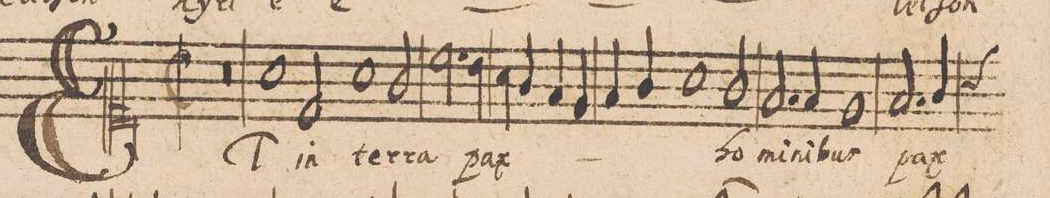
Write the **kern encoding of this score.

**kern	**text
*I"[CANTVS.]	*
*clefC1	*
*k[]	*
*met(C|)	*
*M2/1	*
0r	.
=2-	=2-
1a\	ET
2d/	in
1a\	ter-
=3-	=3-
2g/	-ra
*2\right	*
2.cc\	pax
4b\	.
=4-	=4-
4a\	.
4g/	.
4f/	.
4e/	.
4f/	.
4g/	.
1a\	.
=5-	=5-
2g/	ho-
2.f/	-mi-
4f/	-ni-
=6-	=6-
1e/	-bus
2.f/	pax
*custos:a	*
4g/	.
=7-	=7-
*-	*-
